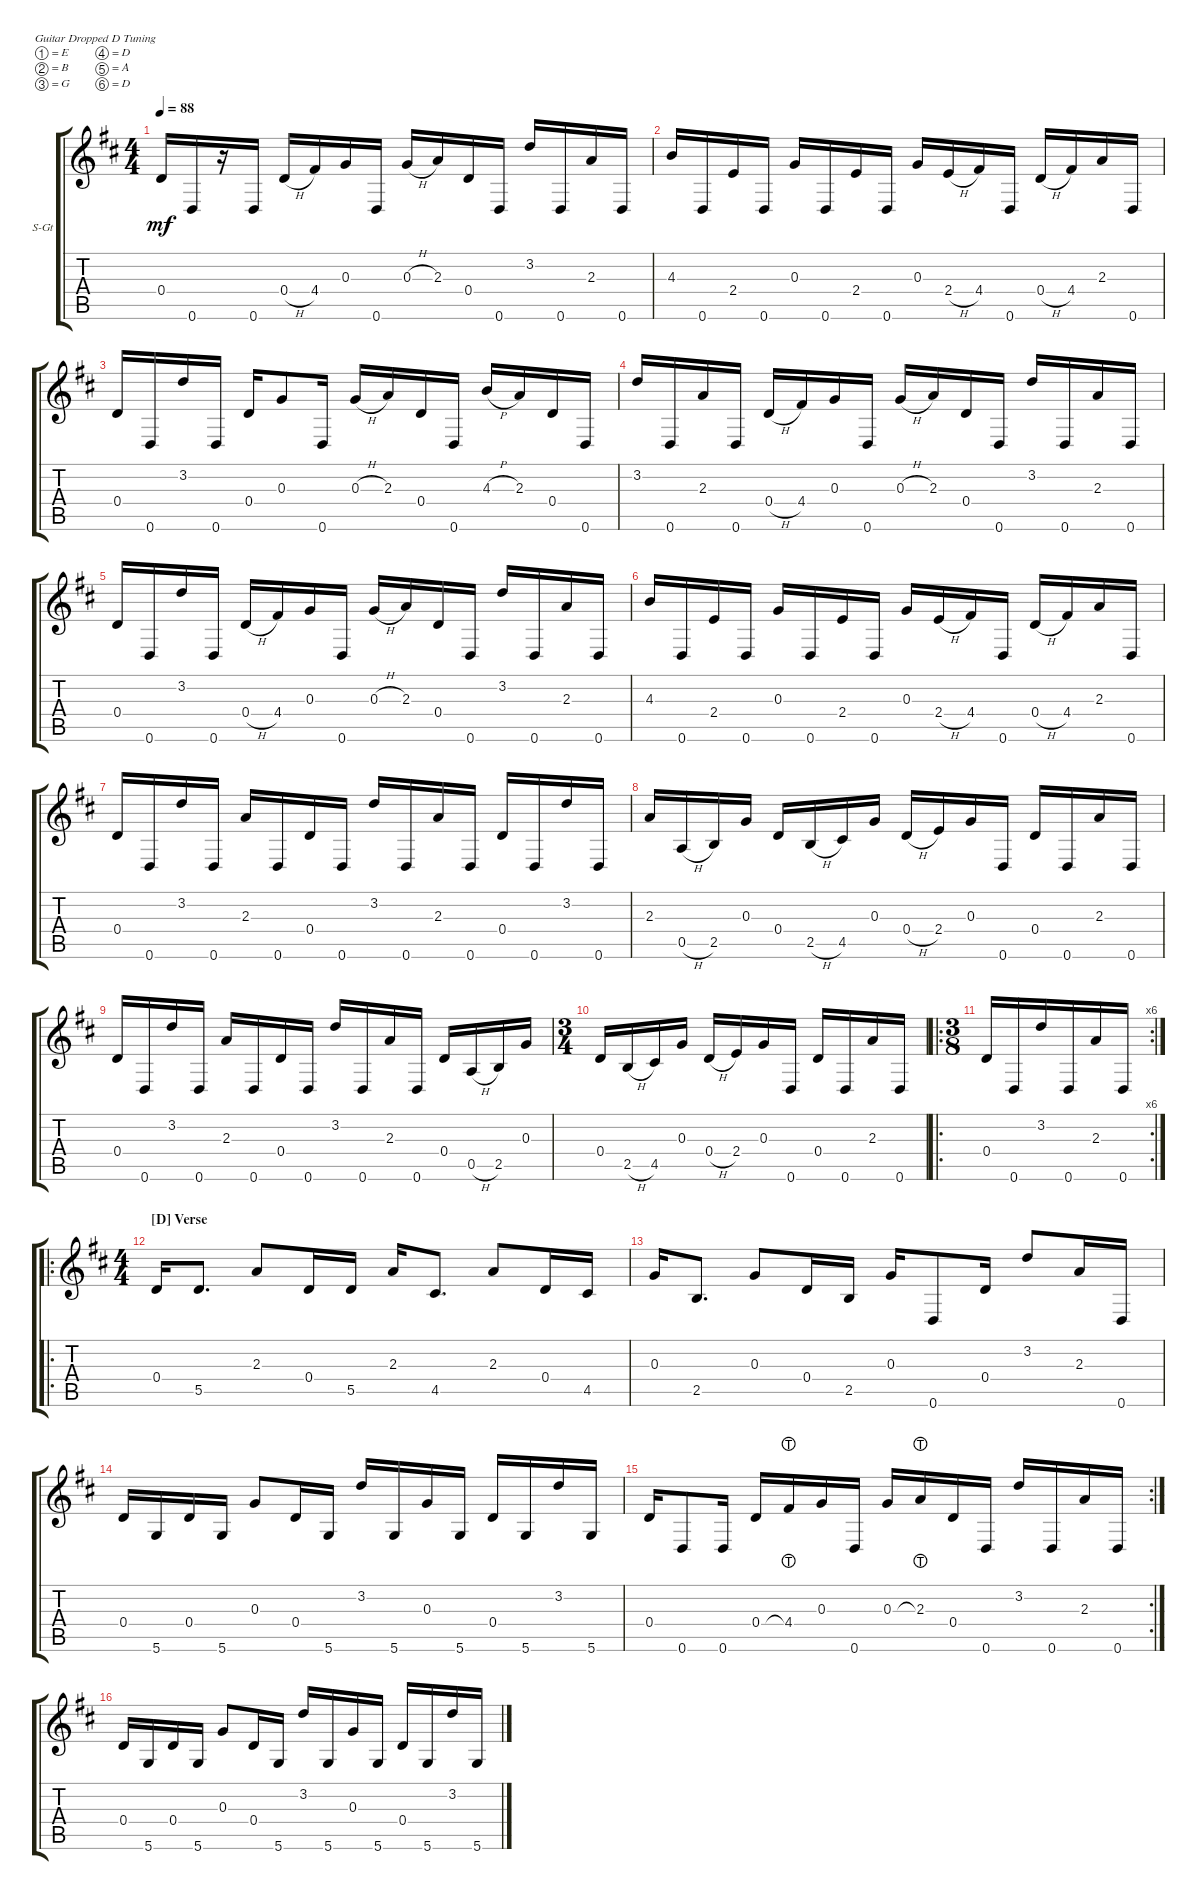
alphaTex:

\defaultSystemsLayout 4
\bracketExtendMode groupsimilarinstruments
\firstSystemTrackNameOrientation horizontal
\otherSystemsTrackNameOrientation horizontal
\track ("Steel Guitar" "S-Gt") {instrument acousticguitarsteel}
\staff {score tabs}
\tuning (E4 B3 G3 D3 A2 D2)
\ts (4 4)
\tempo 88
\clef g2
\scale
0.337415
\ks d
0.4.16{dy mf} 0.6.16 r.16 0.6.16 0.4{h}.16 4.4.16 0.3.16 0.6.16 0.3{h}.16 2.3.16 0.4.16 0.6.16 3.2.16 0.6.16 2.3.16 0.6.16 |
\scale
0.337415 4.3.16 0.6.16 2.4.16 0.6.16 0.3.16 0.6.16 2.4.16 0.6.16 0.3.16 2.4{h}.16 4.4.16 0.6.16 0.4{h}.16 4.4.16 2.3.16 0.6.16 |
\scale
0.32517 0.4.16 0.6.16 3.2.16 0.6.16 0.4.16 0.3.8 0.6.16 0.3{h}.16 2.3.16 0.4.16 0.6.16 4.3{h}.16 2.3.16 0.4.16 0.6.16 |
\scale
0.333333 3.2.16 0.6.16 2.3.16 0.6.16 0.4{h}.16 4.4.16 0.3.16 0.6.16 0.3{h}.16 2.3.16 0.4.16 0.6.16 3.2.16 0.6.16 2.3.16 0.6.16 |
\scale
0.333333 0.4.16 0.6.16 3.2.16 0.6.16 0.4{h}.16 4.4.16 0.3.16 0.6.16 0.3{h}.16 2.3.16 0.4.16 0.6.16 3.2.16 0.6.16 2.3.16 0.6.16 |
\scale
0.333333 4.3.16 0.6.16 2.4.16 0.6.16 0.3.16 0.6.16 2.4.16 0.6.16 0.3.16 2.4{h}.16 4.4.16 0.6.16 0.4{h}.16 4.4.16 2.3.16 0.6.16 |
\scale
0.333333 0.4.16 0.6.16 3.2.16 0.6.16 2.3.16 0.6.16 0.4.16 0.6.16 3.2.16 0.6.16 2.3.16 0.6.16 0.4.16 0.6.16 3.2.16 0.6.16 |
\scale
0.333333 2.3.16 0.5{h}.16 2.5.16 0.3.16 0.4.16 2.5{h}.16 4.5.16 0.3.16 0.4{h}.16 2.4.16 0.3.16 0.6.16 0.4.16 0.6.16 2.3.16 0.6.16 |
0.4.16 0.6.16 3.2.16 0.6.16 2.3.16 0.6.16 0.4.16 0.6.16 3.2.16 0.6.16 2.3.16 0.6.16 0.4.16 0.5{h}.16 2.5.16 0.3.16 |
\ts (3 4)
0.4.16 2.5{h}.16 4.5.16 0.3.16 0.4{h}.16 2.4.16 0.3.16 0.6.16 0.4.16 0.6.16 2.3.16 0.6.16 |
\ro
\rc 6
\ts (3 8)
0.4.16 0.6.16 3.2.16 0.6.16 2.3.16 0.6.16 |
\ro
\ts (4 4)
\section ("D" "Verse")
0.4.16 5.5.8{d} 2.3.8 0.4.16 5.5.16 2.3.16 4.5.8{d} 2.3.8 0.4.16 4.5.16 |
0.3.16 2.5.8{d} 0.3.8 0.4.16 2.5.16 0.3.16 0.6.8 0.4.16 3.2.8 2.3.16 0.6.16 |
0.4.16 5.6.16 0.4.16 5.6.16 0.3.8 0.4.16 5.6.16 3.2.16 5.6.16 0.3.16 5.6.16 0.4.16 5.6.16 3.2.16 5.6.16 |
\rc 2
0.4.16 0.6.8 0.6.16 0.4.16 4.4{lht}.16 0.3.16 0.6.16 0.3.16 2.3{lht}.16 0.4.16 0.6.16 3.2.16 0.6.16 2.3.16 0.6.16 |
0.4.16 5.6.16 0.4.16 5.6.16 0.3.8 0.4.16 5.6.16 3.2.16 5.6.16 0.3.16 5.6.16 0.4.16 5.6.16 3.2.16 5.6.16
